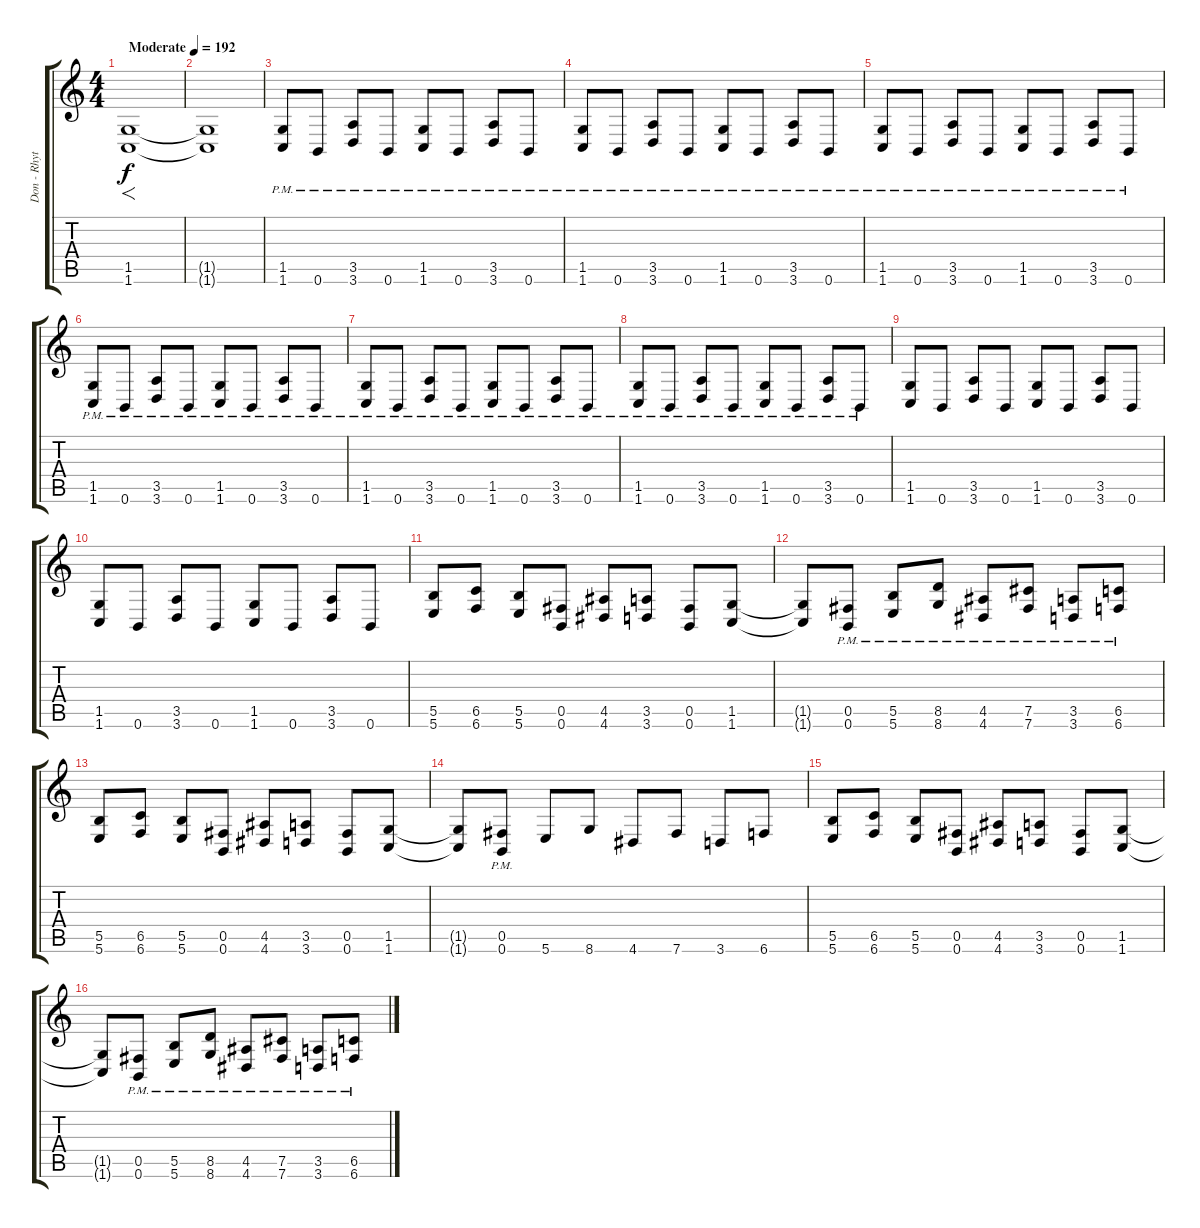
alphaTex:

\track ("Don - Rhythm" "Don - Rhyt") {instrument distortionguitar}
\staff {score tabs}
\tuning (Db4 Ab3 E3 B2 Gb2 B1) {hide}
\ts (4 4)
\tempo (192 "Moderate")
\clef g2
\ks c
(1.5 1.6).1{f dy f instrument distortionguitar} |
(1.5{t} 1.6{t}).1 |
(1.5{pm} 1.6{pm}).8 0.6{pm}.8 (3.5{pm} 3.6{pm}).8 0.6{pm}.8 (1.5{pm} 1.6{pm}).8 0.6{pm}.8 (3.5{pm} 3.6{pm}).8 0.6{pm}.8 |
(1.5{pm} 1.6{pm}).8 0.6{pm}.8 (3.5{pm} 3.6{pm}).8 0.6{pm}.8 (1.5{pm} 1.6{pm}).8 0.6{pm}.8 (3.5{pm} 3.6{pm}).8 0.6{pm}.8 |
(1.5{pm} 1.6{pm}).8 0.6{pm}.8 (3.5{pm} 3.6{pm}).8 0.6{pm}.8 (1.5{pm} 1.6{pm}).8 0.6{pm}.8 (3.5{pm} 3.6{pm}).8 0.6{pm}.8 |
(1.5{pm} 1.6{pm}).8 0.6{pm}.8 (3.5{pm} 3.6{pm}).8 0.6{pm}.8 (1.5{pm} 1.6{pm}).8 0.6{pm}.8 (3.5{pm} 3.6{pm}).8 0.6{pm}.8 |
(1.5{pm} 1.6{pm}).8 0.6{pm}.8 (3.5{pm} 3.6{pm}).8 0.6{pm}.8 (1.5{pm} 1.6{pm}).8 0.6{pm}.8 (3.5{pm} 3.6{pm}).8 0.6{pm}.8 |
(1.5{pm} 1.6{pm}).8 0.6{pm}.8 (3.5{pm} 3.6{pm}).8 0.6{pm}.8 (1.5{pm} 1.6{pm}).8 0.6{pm}.8 (3.5{pm} 3.6{pm}).8 0.6{pm}.8 |
(1.5 1.6).8 0.6.8 (3.5 3.6).8 0.6.8 (1.5 1.6).8 0.6.8 (3.5 3.6).8 0.6.8 |
(1.5 1.6).8 0.6.8 (3.5 3.6).8 0.6.8 (1.5 1.6).8 0.6.8 (3.5 3.6).8 0.6.8 |
(5.5 5.6).8 (6.5 6.6).8 (5.5 5.6).8 (0.5 0.6).8 (4.5 4.6).8 (3.5 3.6).8 (0.5 0.6).8 (1.5 1.6).8 |
(1.5{t} 1.6{t}).8 (0.5{pm} 0.6{pm}).8 (5.5{pm} 5.6{pm}).8 (8.5{pm} 8.6{pm}).8 (4.5{pm} 4.6{pm}).8 (7.5{pm} 7.6{pm}).8 (3.5{pm} 3.6{pm}).8 (6.5{pm} 6.6{pm}).8 |
(5.5 5.6).8 (6.5 6.6).8 (5.5 5.6).8 (0.5 0.6).8 (4.5 4.6).8 (3.5 3.6).8 (0.5 0.6).8 (1.5 1.6).8 |
(1.5{t} 1.6{t}).8 (0.5{pm} 0.6{pm}).8 5.6.8 8.6.8 4.6.8 7.6.8 3.6.8 6.6.8 |
(5.5 5.6).8 (6.5 6.6).8 (5.5 5.6).8 (0.5 0.6).8 (4.5 4.6).8 (3.5 3.6).8 (0.5 0.6).8 (1.5 1.6).8 |
(1.5{t} 1.6{t}).8 (0.5{pm} 0.6{pm}).8 (5.5{pm} 5.6{pm}).8 (8.5{pm} 8.6{pm}).8 (4.5{pm} 4.6{pm}).8 (7.5{pm} 7.6{pm}).8 (3.5{pm} 3.6{pm}).8 (6.5{pm} 6.6{pm}).8
